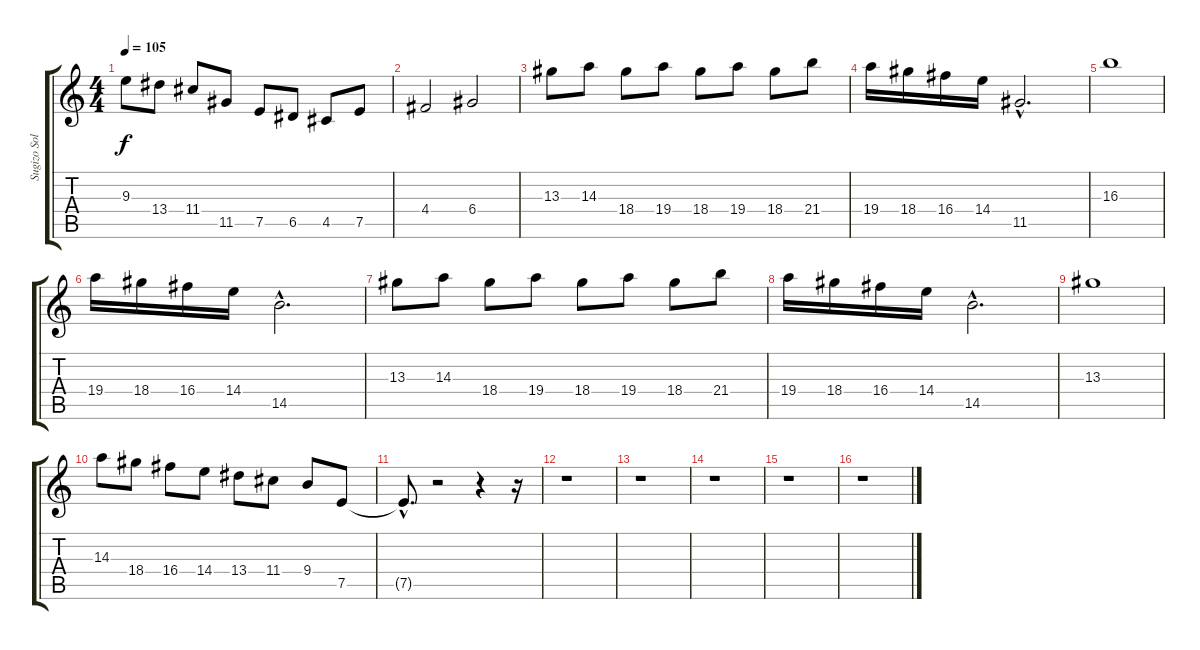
\track ("Sugizo Solo 12 String" "Sugizo Sol") {instrument overdrivenguitar}
\staff {score tabs}
\tuning (E4 B3 G3 D3 A2 E2) {hide}
\ts (4 4)
\tempo 105
\clef g2
\ks c
9.3.8{dy f} 13.4.8 11.4.8 11.5.8 7.5.8 6.5.8 4.5.8 7.5.8 |
4.4.2 6.4.2 |
13.3.8 14.3.8 18.4.8 19.4.8 18.4.8 19.4.8 18.4.8 21.4.8 |
19.4.16 18.4.16 16.4.16 14.4.16 11.5{hac}.2{d} |
16.3.1 |
19.4.16 18.4.16 16.4.16 14.4.16 14.5{hac}.2{d} |
13.3.8 14.3.8 18.4.8 19.4.8 18.4.8 19.4.8 18.4.8 21.4.8 |
19.4.16 18.4.16 16.4.16 14.4.16 14.5{hac}.2{d} |
13.3.1 |
14.3.8 18.4.8 16.4.8 14.4.8 13.4.8 11.4.8 9.4.8 7.5.8 |
7.5{hac t}.8{d} r.2 r.4 r.16 |
r.1 |
r.1 |
r.1 |
r.1 |
r.1
